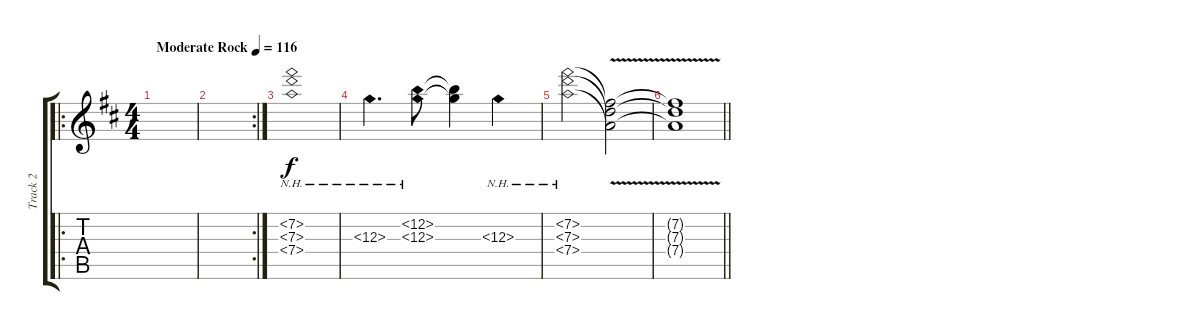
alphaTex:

\track ("Track 2" "Track 2") {instrument distortionguitar}
\staff {score tabs}
\tuning (E4 B3 G3 D3 A2 E2) {hide}
\ro
\ts (4 4)
\tempo (116 "Moderate Rock")
\clef g2
\ks d
|
\rc 2
|
(7.2{nh} 7.3{nh} 7.4{nh}).1 |
12.3{nh}.4{d} (12.2{nh} 12.3{nh}).8 (12.2{t} 12.3{t}).4 12.3{nh}.4 |
(7.2{nh} 7.3{nh} 7.4{nh}).2 (7.2{v t} 7.3{v t} 7.4{v t}).2 |
\barLineRight lightlight
(7.2{t} 7.3{t} 7.4{t}).1
